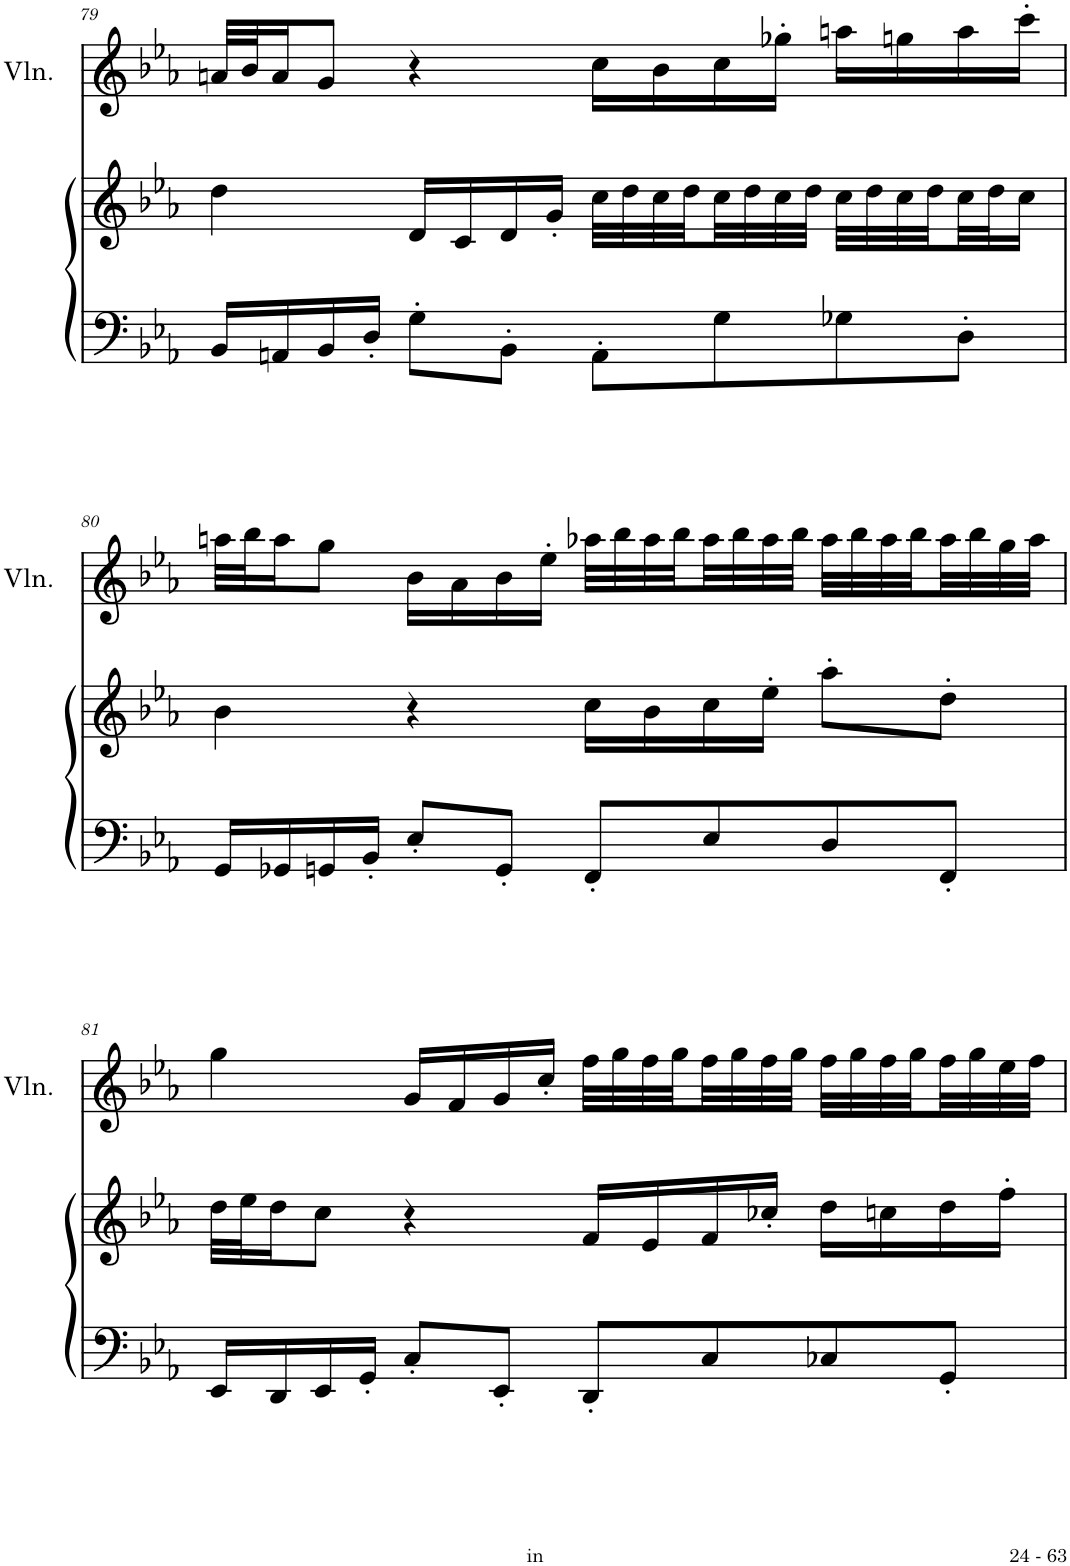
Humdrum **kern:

**kern	**kern	**kern
*part3	*part2	*part1
*staff3	*staff2	*staff1
*I"Piano	*I"Piano	*I"Violin
*I'Pno	*I'Pno	*I'Vln.
!!LO:PB:g=z
*clefF4	*clefG2	*clefG2
*k[b-e-a-]	*k[b-e-a-]	*k[b-e-a-]
*M4/4	*M4/4	*M4/4
*met(c)	*met(c)	*met(c)
=79	=79	=79
16BB-/LL	4dd\	32an/LLL
.	.	32b-/J
16AAn/	.	16a/J
16BB-/	.	8g/J
16D'/JJ	.	.
8G'\L	16d/LL	4r
.	16c/	.
8BB-'\J	16d/	.
.	16g'/JJ	.
8AA'\L	32cc\LLL	16cc\LL
.	32dd\	.
.	32cc\	16b-\
.	32dd\	.
8G\	32cc\	16cc\
.	32dd\	.
.	32cc\	16gg-X'\JJ
.	32dd\JJJ	.
8G-X\	32cc\LLL	16aan\LL
.	32dd\	.
.	32cc\	16ggn\
.	32dd\	.
8D'\J	32cc\	16aa\
.	32dd\J	.
.	16cc\JJ	16ccc'\JJ
!!LO:LB:g=z
=80	=80	=80
16GG/LL	4b-\	32aan\LLL
.	.	32bb-\J
16GG-X/	.	16aa\J
16GGn/	.	8gg\J
16BB-'/JJ	.	.
8E-'/L	4r	16b-\LL
.	.	16a-\
8GG'/J	.	16b-\
.	.	16ee-'\JJ
8FF'/L	16cc\LL	32aa-X\LLL
.	.	32bb-\
.	16b-\	32aa-\
.	.	32bb-\
8E-/	16cc\	32aa-\
.	.	32bb-\
.	16ee-'\JJ	32aa-\
.	.	32bb-\JJJ
8D/	8aa-'\L	32aa-\LLL
.	.	32bb-\
.	.	32aa-\
.	.	32bb-\
8FF'/J	8dd'\J	32aa-\
.	.	32bb-\
.	.	32gg\
.	.	32aa-\JJJ
!!LO:LB:g=z
=81	=81	=81
16EE-/LL	32dd\LLL	4gg\
.	32ee-\J	.
16DD/	16dd\J	.
16EE-/	8cc\J	.
16GG'/JJ	.	.
8C'/L	4r	16g/LL
.	.	16f/
8EE-'/J	.	16g/
.	.	16cc'/JJ
8DD'/L	16f/LL	32ff\LLL
.	.	32gg\
.	16e-/	32ff\
.	.	32gg\
8C/	16f/	32ff\
.	.	32gg\
.	16cc-X'/JJ	32ff\
.	.	32gg\JJJ
8C-X/	16dd\LL	32ff\LLL
.	.	32gg\
.	16ccn\	32ff\
.	.	32gg\
8GG'/J	16dd\	32ff\
.	.	32gg\
.	16ff'\JJ	32ee-\
.	.	32ff\JJJ
=	=	=
*-	*-	*-
